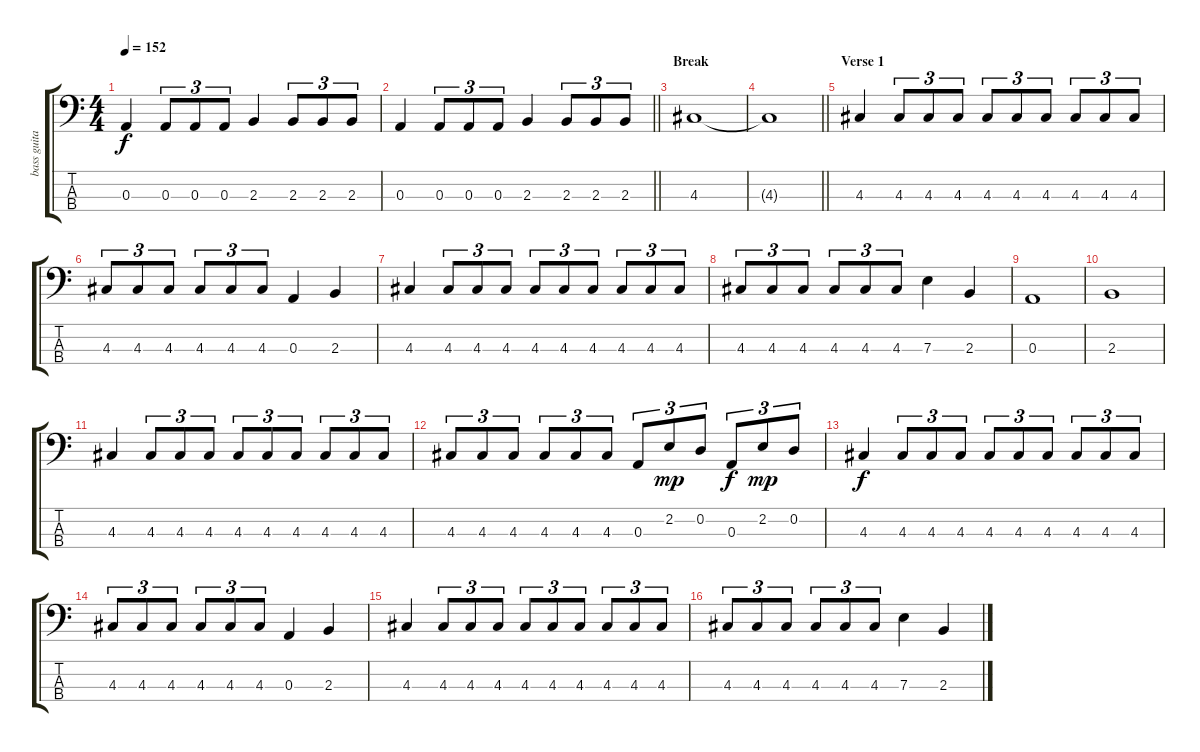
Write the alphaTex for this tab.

\track ("bass guitar" "bass guita") {instrument electricbasspick}
\staff {score tabs}
\tuning (G2 D2 A1 E1) {hide}
\ts (4 4)
\tempo 152
\clef f4
\ks c
0.3.4{dy f} 0.3.8{tu (3 2)} 0.3.8{tu (3 2)} 0.3.8{tu (3 2)} 2.3.4 2.3.8{tu (3 2)} 2.3.8{tu (3 2)} 2.3.8{tu (3 2)} |
\barLineRight lightlight
0.3.4 0.3.8{tu (3 2)} 0.3.8{tu (3 2)} 0.3.8{tu (3 2)} 2.3.4 2.3.8{tu (3 2)} 2.3.8{tu (3 2)} 2.3.8{tu (3 2)} |
\section ("" "Break")
4.3.1 |
\barLineRight lightlight
4.3{t}.1 |
\section ("" "Verse 1")
4.3.4 4.3.8{tu (3 2)} 4.3.8{tu (3 2)} 4.3.8{tu (3 2)} 4.3.8{tu (3 2)} 4.3.8{tu (3 2)} 4.3.8{tu (3 2)} 4.3.8{tu (3 2)} 4.3.8{tu (3 2)} 4.3.8{tu (3 2)} |
4.3.8{tu (3 2)} 4.3.8{tu (3 2)} 4.3.8{tu (3 2)} 4.3.8{tu (3 2)} 4.3.8{tu (3 2)} 4.3.8{tu (3 2)} 0.3.4 2.3.4 |
4.3.4 4.3.8{tu (3 2)} 4.3.8{tu (3 2)} 4.3.8{tu (3 2)} 4.3.8{tu (3 2)} 4.3.8{tu (3 2)} 4.3.8{tu (3 2)} 4.3.8{tu (3 2)} 4.3.8{tu (3 2)} 4.3.8{tu (3 2)} |
4.3.8{tu (3 2)} 4.3.8{tu (3 2)} 4.3.8{tu (3 2)} 4.3.8{tu (3 2)} 4.3.8{tu (3 2)} 4.3.8{tu (3 2)} 7.3.4 2.3.4 |
0.3.1 |
2.3.1 |
4.3.4 4.3.8{tu (3 2)} 4.3.8{tu (3 2)} 4.3.8{tu (3 2)} 4.3.8{tu (3 2)} 4.3.8{tu (3 2)} 4.3.8{tu (3 2)} 4.3.8{tu (3 2)} 4.3.8{tu (3 2)} 4.3.8{tu (3 2)} |
4.3.8{tu (3 2)} 4.3.8{tu (3 2)} 4.3.8{tu (3 2)} 4.3.8{tu (3 2)} 4.3.8{tu (3 2)} 4.3.8{tu (3 2)} 0.3.8{tu (3 2)} 2.2.8{tu (3 2) dy mp} 0.2.8{tu (3 2)} 0.3.8{tu (3 2) dy f} 2.2.8{tu (3 2) dy mp} 0.2.8{tu (3 2)} |
4.3.4{dy f} 4.3.8{tu (3 2)} 4.3.8{tu (3 2)} 4.3.8{tu (3 2)} 4.3.8{tu (3 2)} 4.3.8{tu (3 2)} 4.3.8{tu (3 2)} 4.3.8{tu (3 2)} 4.3.8{tu (3 2)} 4.3.8{tu (3 2)} |
4.3.8{tu (3 2)} 4.3.8{tu (3 2)} 4.3.8{tu (3 2)} 4.3.8{tu (3 2)} 4.3.8{tu (3 2)} 4.3.8{tu (3 2)} 0.3.4 2.3.4 |
4.3.4 4.3.8{tu (3 2)} 4.3.8{tu (3 2)} 4.3.8{tu (3 2)} 4.3.8{tu (3 2)} 4.3.8{tu (3 2)} 4.3.8{tu (3 2)} 4.3.8{tu (3 2)} 4.3.8{tu (3 2)} 4.3.8{tu (3 2)} |
4.3.8{tu (3 2)} 4.3.8{tu (3 2)} 4.3.8{tu (3 2)} 4.3.8{tu (3 2)} 4.3.8{tu (3 2)} 4.3.8{tu (3 2)} 7.3.4 2.3.4
